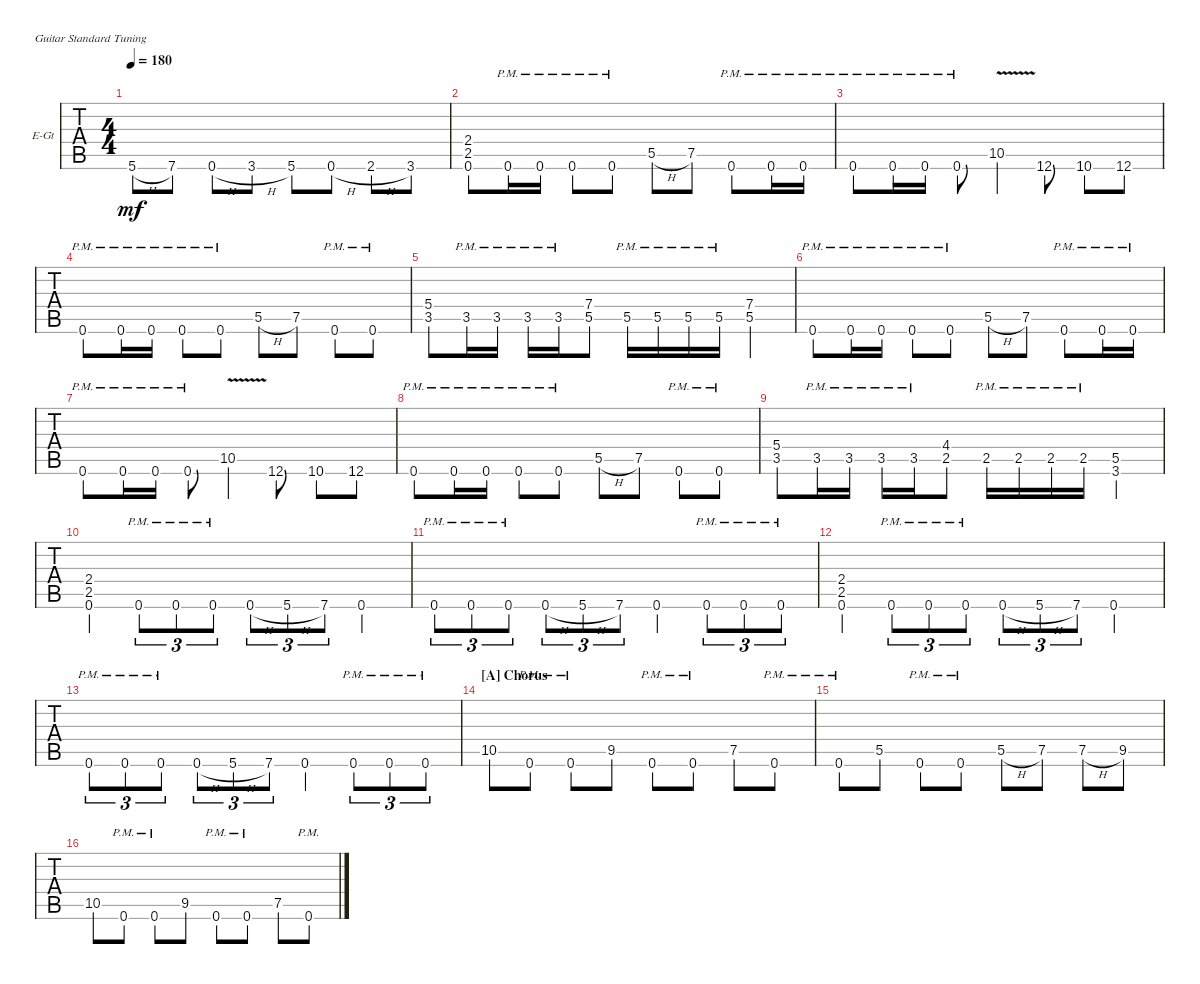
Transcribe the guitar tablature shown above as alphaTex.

\defaultSystemsLayout 4
\bracketExtendMode groupsimilarinstruments
\multiBarRest
\firstSystemTrackNameOrientation horizontal
\otherSystemsTrackNameOrientation horizontal
\track ("Matthew" "E-Gt") {instrument distortionguitar}
\staff {tabs}
\tuning (E4 B3 G3 D3 A2 E2)
\ts (4 4)
\tempo 180
\clef g2
\ks c
5.6{h}.8{dy mf} 7.6.8 0.6{h}.8 3.6{h}.8 5.6.8 0.6{h}.8 2.6{h}.8 3.6.8 |
(0.6 2.5 2.4).8 0.6{pm}.16 0.6{pm}.16 0.6{pm}.8 0.6{pm}.8 5.5{h}.8 7.5.8 0.6{pm}.8 0.6{pm}.16 0.6{pm}.16 |
0.6{pm}.8 0.6{pm}.16 0.6{pm}.16 0.6{pm}.8 10.5{v}.4 12.6.8 10.6.8 12.6.8 |
0.6{pm}.8 0.6{pm}.16 0.6{pm}.16 0.6{pm}.8 0.6{pm}.8 5.5{h}.8 7.5.8 0.6{pm}.8 0.6{pm}.8 |
(3.5 5.4).8 3.5{pm}.16 3.5{pm}.16 3.5{pm}.16 3.5{pm}.16 (5.5 7.4).8 5.5{pm}.16 5.5{pm}.16 5.5{pm}.16 5.5{pm}.16 (5.5 7.4).4 |
0.6{pm}.8 0.6{pm}.16 0.6{pm}.16 0.6{pm}.8 0.6{pm}.8 5.5{h}.8 7.5.8 0.6{pm}.8 0.6{pm}.16 0.6{pm}.16 |
0.6{pm}.8 0.6{pm}.16 0.6{pm}.16 0.6{pm}.8 10.5{v}.4 12.6.8 10.6.8 12.6.8 |
0.6{pm}.8 0.6{pm}.16 0.6{pm}.16 0.6{pm}.8 0.6{pm}.8 5.5{h}.8 7.5.8 0.6{pm}.8 0.6{pm}.8 |
(3.5 5.4).8 3.5{pm}.16 3.5{pm}.16 3.5{pm}.16 3.5{pm}.16 (2.5 4.4).8 2.5{pm}.16 2.5{pm}.16 2.5{pm}.16 2.5{pm}.16 (5.5 3.6).4 |
(0.6 2.5 2.4).4 0.6{pm}.8{tu (3 2)} 0.6{pm}.8{tu (3 2)} 0.6{pm}.8{tu (3 2)} 0.6{h}.8{tu (3 2)} 5.6{h}.8{tu (3 2)} 7.6.8{tu (3 2)} 0.6.4 |
0.6{pm}.8{tu (3 2)} 0.6{pm}.8{tu (3 2)} 0.6{pm}.8{tu (3 2)} 0.6{h}.8{tu (3 2)} 5.6{h}.8{tu (3 2)} 7.6.8{tu (3 2)} 0.6.4 0.6{pm}.8{tu (3 2)} 0.6{pm}.8{tu (3 2)} 0.6{pm}.8{tu (3 2)} |
(0.6 2.5 2.4).4 0.6{pm}.8{tu (3 2)} 0.6{pm}.8{tu (3 2)} 0.6{pm}.8{tu (3 2)} 0.6{h}.8{tu (3 2)} 5.6{h}.8{tu (3 2)} 7.6.8{tu (3 2)} 0.6.4 |
0.6{pm}.8{tu (3 2)} 0.6{pm}.8{tu (3 2)} 0.6{pm}.8{tu (3 2)} 0.6{h}.8{tu (3 2)} 5.6{h}.8{tu (3 2)} 7.6.8{tu (3 2)} 0.6.4 0.6{pm}.8{tu (3 2)} 0.6{pm}.8{tu (3 2)} 0.6{pm}.8{tu (3 2)} |
\section ("A" "Chorus")
10.5.8 0.6{pm}.8 0.6{pm}.8 9.5.8 0.6{pm}.8 0.6{pm}.8 7.5.8 0.6{pm}.8 |
0.6{pm}.8 5.5.8 0.6{pm}.8 0.6{pm}.8 5.5{h}.8 7.5.8 7.5{h}.8 9.5.8 |
10.5.8 0.6{pm}.8 0.6{pm}.8 9.5.8 0.6{pm}.8 0.6{pm}.8 7.5.8 0.6{pm}.8
